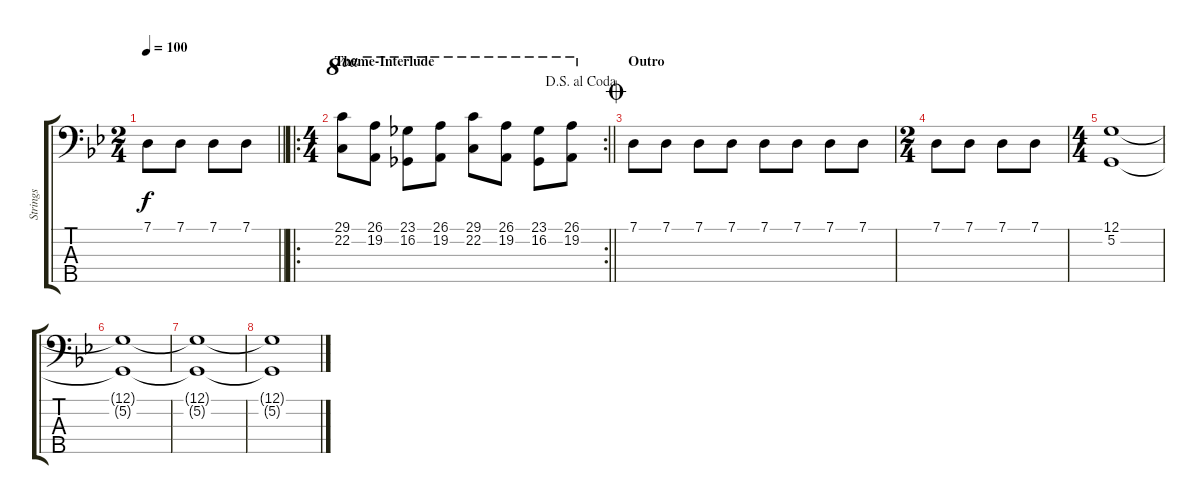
\track ("Strings" "Strings") {instrument stringensemble1}
\staff {score tabs}
\tuning (G2 D2 A1 E1 B0) {hide}
\ts (2 4)
\tempo 100
\clef f4
\barLineRight lightlight
\ks bb
7.1.8{dy f} 7.1.8 7.1.8 7.1.8 |
\ro
\rc 2
\ts (4 4)
\section ("" "Theme-Interlude")
\jump dalsegnoalcoda
\barLineRight lightlight
(29.1 22.2).8{ot 8va} (26.1 19.2).8{ot 8va} (23.1 16.2).8{ot 8va} (26.1 19.2).8{ot 8va} (29.1 22.2).8{ot 8va} (26.1 19.2).8{ot 8va} (23.1 16.2).8{ot 8va} (26.1 19.2).8{ot 8va} |
\section ("" "Outro")
\jump coda
7.1.8 7.1.8 7.1.8 7.1.8 7.1.8 7.1.8 7.1.8 7.1.8 |
\ts (2 4)
7.1.8 7.1.8 7.1.8 7.1.8 |
\ts (4 4)
(12.1 5.2).1{volume 2} |
(12.1{t} 5.2{t}).1 |
(12.1{t} 5.2{t}).1 |
(12.1{t} 5.2{t}).1
